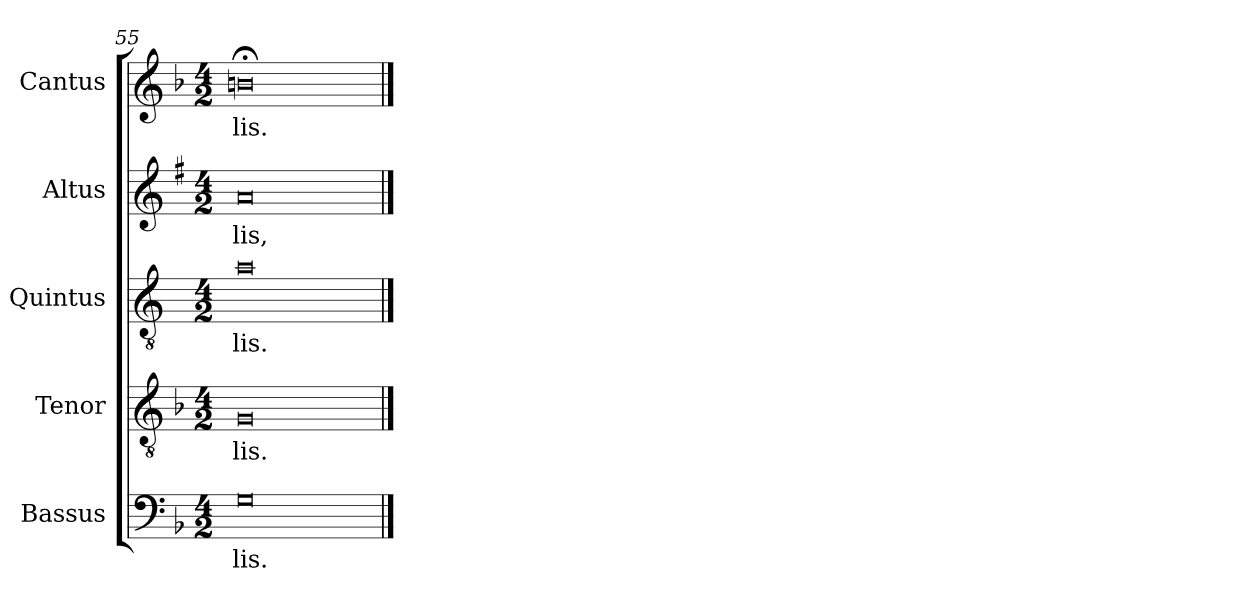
**kern	**text	**kern	**text	**kern	**text	**kern	**text	**kern	**text
*part5	*part5	*part4	*part4	*part3	*part3	*part2	*part2	*part1	*part1
*staff5	*staff5	*staff4	*staff4	*staff3	*staff3	*staff2	*staff2	*staff1	*staff1
*I"Bassus	*	*I"Tenor	*	*I"Quintus	*	*I"Altus	*	*I"Cantus	*
*I'B	*	*I'T	*	*	*	*I'A	*	*I'C	*
*clefF4	*	*clefGv2	*	*clefGv2	*	*clefG2	*	*clefG2	*
*	*	*	*	*ITrd4c7	*	*ITrd1c2	*	*	*
*k[b-]	*	*k[b-]	*	*k[b-]	*	*k[b-]	*	*k[b-]	*
*F:	*	*F:	*	*F:	*	*F:	*	*F:	*
*M4/2	*	*M4/2	*	*M4/2	*	*M4/2	*	*M4/2	*
=55	=55	=55	=55	=55	=55	=55	=55	=55	=55
!	!LO:LY:b	!	!LO:LY:b	!	!LO:LY:b	!	!LO:LY:b	!	!LO:LY:b
0G	-lis.	0G	-lis.	0d	-lis.	0g	-lis,	0bn;<	-lis.
==	==	==	==	==	==	==	==	==	==
*-	*-	*-	*-	*-	*-	*-	*-	*-	*-
